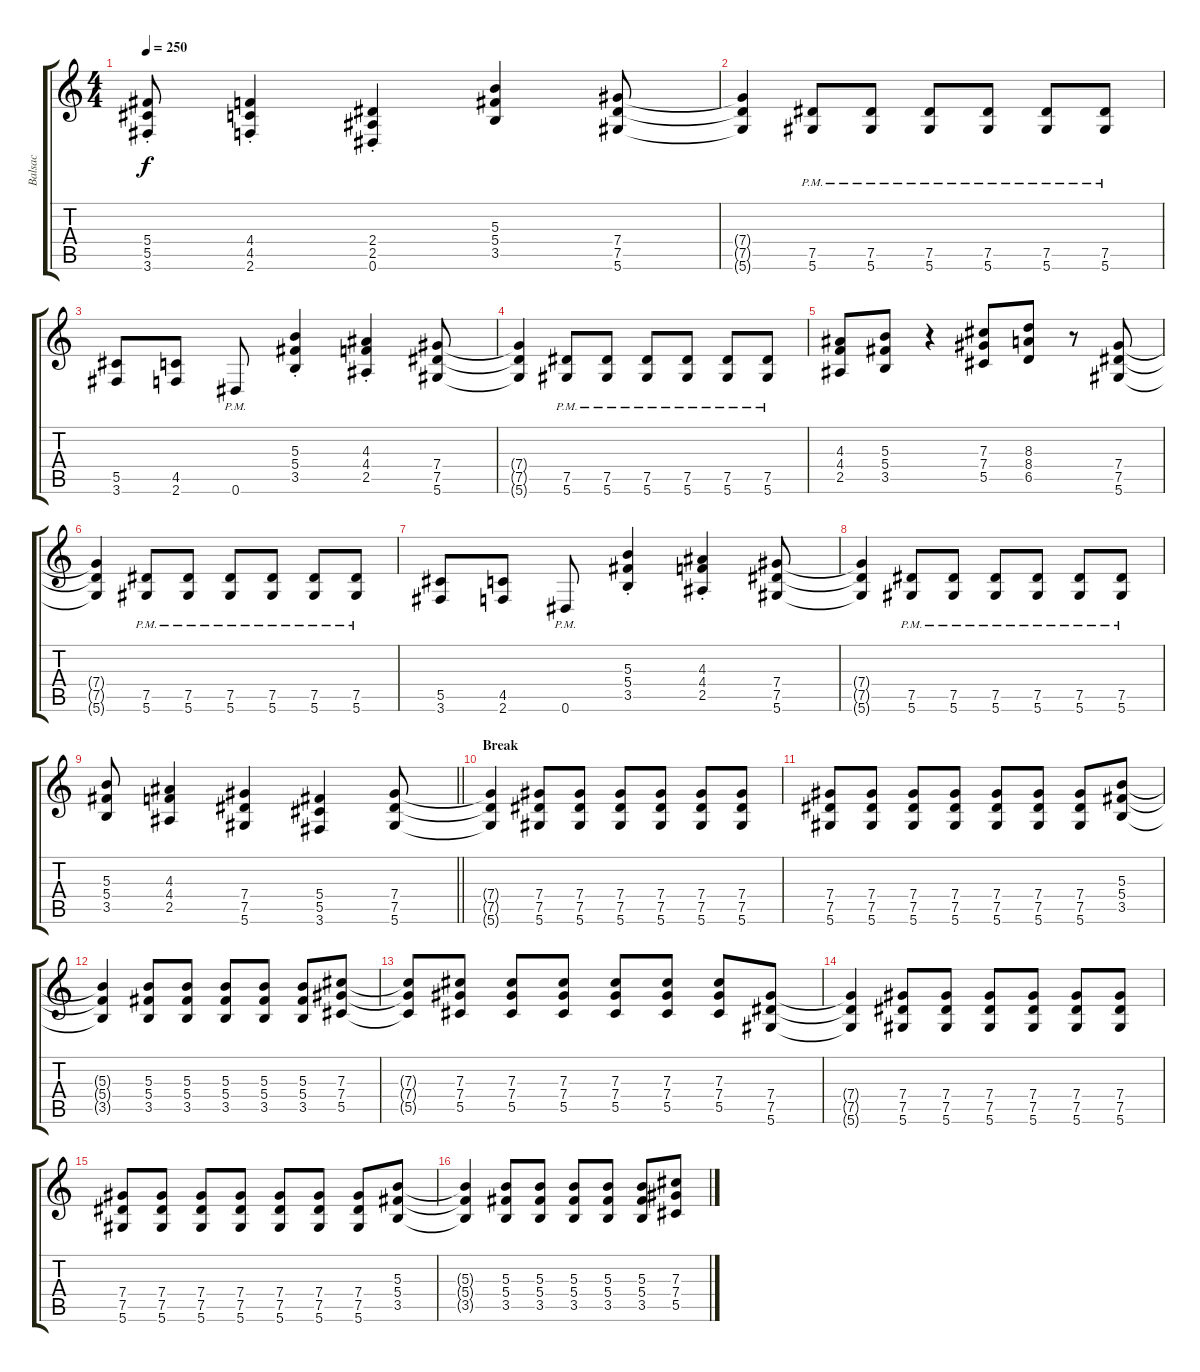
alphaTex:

\track ("Balsac" "Balsac") {instrument overdrivenguitar}
\staff {score tabs}
\tuning (Eb4 Bb3 Gb3 Db3 Ab2 Eb2) {hide}
\ts (4 4)
\tempo 250
\clef g2
\ks c
(5.4{st} 5.5{st} 3.6{st}).8{dy f} (4.4{st} 4.5{st} 2.6{st}).4 (2.4{st} 2.5{st} 0.6{st}).4 (5.3 5.4 3.5).4 (7.4 7.5 5.6).8 |
(7.4{t} 7.5{t} 5.6{t}).4 (7.5{pm} 5.6{pm}).8 (7.5{pm} 5.6{pm}).8 (7.5{pm} 5.6{pm}).8 (7.5{pm} 5.6{pm}).8 (7.5{pm} 5.6{pm}).8 (7.5{pm} 5.6{pm}).8 |
(5.5 3.6).8 (4.5 2.6).8 0.6{pm}.8 (5.3 5.4 3.5{st}).4 (4.3 4.4 2.5{st}).4 (7.4 7.5 5.6).8 |
(7.4{t} 7.5{t} 5.6{t}).4 (7.5{pm} 5.6{pm}).8 (7.5{pm} 5.6{pm}).8 (7.5{pm} 5.6{pm}).8 (7.5{pm} 5.6{pm}).8 (7.5{pm} 5.6{pm}).8 (7.5{pm} 5.6{pm}).8 |
(4.3 4.4 2.5).8 (5.3 5.4 3.5).8 r.4 (7.3 7.4 5.5).8 (8.3 8.4 6.5).8 r.8 (7.4 7.5 5.6).8 |
(7.4{t} 7.5{t} 5.6{t}).4 (7.5{pm} 5.6{pm}).8 (7.5{pm} 5.6{pm}).8 (7.5{pm} 5.6{pm}).8 (7.5{pm} 5.6{pm}).8 (7.5{pm} 5.6{pm}).8 (7.5{pm} 5.6{pm}).8 |
(5.5 3.6).8 (4.5 2.6).8 0.6{pm}.8 (5.3 5.4 3.5{st}).4 (4.3 4.4 2.5{st}).4 (7.4 7.5 5.6).8 |
(7.4{t} 7.5{t} 5.6{t}).4 (7.5{pm} 5.6{pm}).8 (7.5{pm} 5.6{pm}).8 (7.5{pm} 5.6{pm}).8 (7.5{pm} 5.6{pm}).8 (7.5{pm} 5.6{pm}).8 (7.5{pm} 5.6{pm}).8 |
\barLineRight lightlight
(5.3 5.4 3.5).8 (4.3 4.4 2.5).4 (7.4 7.5 5.6).4 (5.4 5.5 3.6).4 (7.4 7.5 5.6).8 |
\section ("" "Break")
(7.4{t} 7.5{t} 5.6{t}).4 (7.4 7.5 5.6).8 (7.4 7.5 5.6).8 (7.4 7.5 5.6).8 (7.4 7.5 5.6).8 (7.4 7.5 5.6).8 (7.4 7.5 5.6).8 |
(7.4 7.5 5.6).8 (7.4 7.5 5.6).8 (7.4 7.5 5.6).8 (7.4 7.5 5.6).8 (7.4 7.5 5.6).8 (7.4 7.5 5.6).8 (7.4 7.5 5.6).8 (5.3 5.4 3.5).8 |
(5.3{t} 5.4{t} 3.5{t}).4 (5.3 5.4 3.5).8 (5.3 5.4 3.5).8 (5.3 5.4 3.5).8 (5.3 5.4 3.5).8 (5.3 5.4 3.5).8 (7.3 7.4 5.5).8 |
(7.3{t} 7.4{t} 5.5{t}).8 (7.3 7.4 5.5).8 (7.3 7.4 5.5).8 (7.3 7.4 5.5).8 (7.3 7.4 5.5).8 (7.3 7.4 5.5).8 (7.3 7.4 5.5).8 (7.4 7.5 5.6).8 |
(7.4{t} 7.5{t} 5.6{t}).4 (7.4 7.5 5.6).8 (7.4 7.5 5.6).8 (7.4 7.5 5.6).8 (7.4 7.5 5.6).8 (7.4 7.5 5.6).8 (7.4 7.5 5.6).8 |
(7.4 7.5 5.6).8 (7.4 7.5 5.6).8 (7.4 7.5 5.6).8 (7.4 7.5 5.6).8 (7.4 7.5 5.6).8 (7.4 7.5 5.6).8 (7.4 7.5 5.6).8 (5.3 5.4 3.5).8 |
(5.3{t} 5.4{t} 3.5{t}).4 (5.3 5.4 3.5).8 (5.3 5.4 3.5).8 (5.3 5.4 3.5).8 (5.3 5.4 3.5).8 (5.3 5.4 3.5).8 (7.3 7.4 5.5).8
